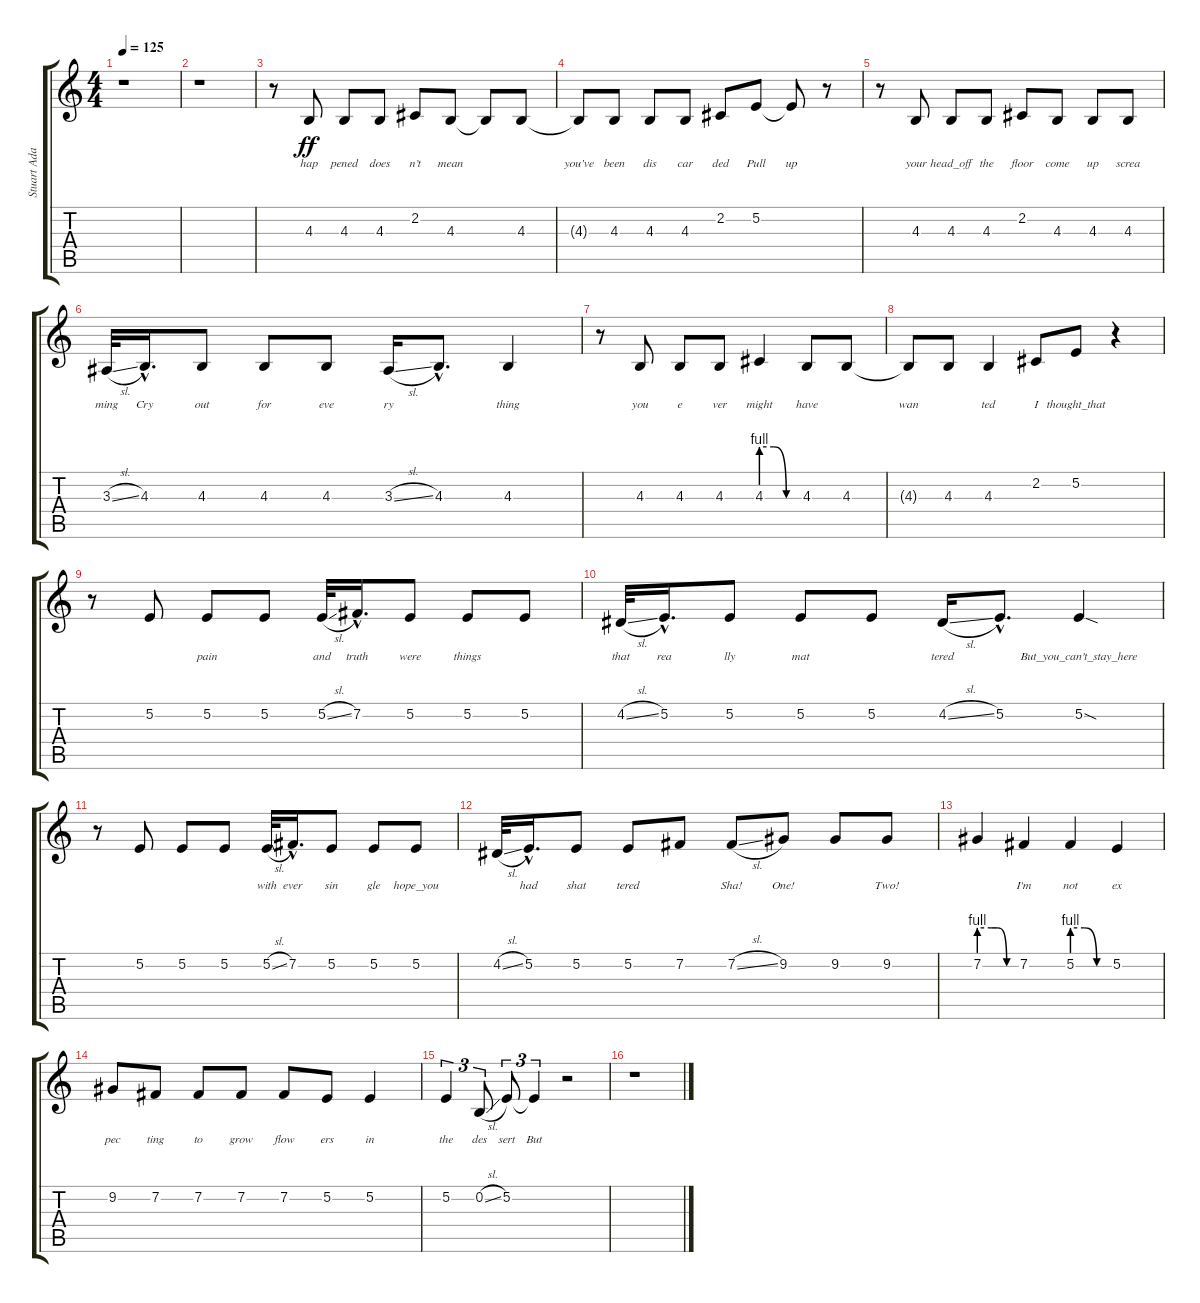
\track ("Stuart Adamson" "Stuart Ada") {instrument lead8bassandlead}
\staff {score tabs}
\tuning (E4 B3 G3 D3 A2 E2) {hide}
\ts (4 4)
\tempo 125
\clef g2
\ks c
r.1{dy ff} |
r.1 |
r.8 4.3.8{lyrics (0 "hap") lyrics (1 "") lyrics (2 "") lyrics (3 "") lyrics (4 "")} 4.3.8{lyrics (0 "pened") lyrics (1 "") lyrics (2 "") lyrics (3 "") lyrics (4 "")} 4.3.8{lyrics (0 "does") lyrics (1 "") lyrics (2 "") lyrics (3 "") lyrics (4 "")} 2.2.8{lyrics (0 "n’t") lyrics (1 "") lyrics (2 "") lyrics (3 "") lyrics (4 "")} 4.3.8{lyrics (0 "mean") lyrics (1 "") lyrics (2 "") lyrics (3 "") lyrics (4 "")} 4.3{t}.8{lyrics (0 "") lyrics (1 "") lyrics (2 "") lyrics (3 "") lyrics (4 "")} 4.3.8{lyrics (0 "") lyrics (1 "") lyrics (2 "") lyrics (3 "") lyrics (4 "")} |
4.3{t}.8{lyrics (0 "you’ve") lyrics (1 "") lyrics (2 "") lyrics (3 "") lyrics (4 "")} 4.3.8{lyrics (0 "been") lyrics (1 "") lyrics (2 "") lyrics (3 "") lyrics (4 "")} 4.3.8{lyrics (0 "dis") lyrics (1 "") lyrics (2 "") lyrics (3 "") lyrics (4 "")} 4.3.8{lyrics (0 "car") lyrics (1 "") lyrics (2 "") lyrics (3 "") lyrics (4 "")} 2.2.8{lyrics (0 "ded") lyrics (1 "") lyrics (2 "") lyrics (3 "") lyrics (4 "")} 5.2.8{lyrics (0 "Pull") lyrics (1 "") lyrics (2 "") lyrics (3 "") lyrics (4 "")} 5.2{t}.8{lyrics (0 "up") lyrics (1 "") lyrics (2 "") lyrics (3 "") lyrics (4 "")} r.8 |
r.8 4.3.8{lyrics (0 "your") lyrics (1 "") lyrics (2 "") lyrics (3 "") lyrics (4 "")} 4.3.8{lyrics (0 "head_off") lyrics (1 "") lyrics (2 "") lyrics (3 "") lyrics (4 "")} 4.3.8{lyrics (0 "the") lyrics (1 "") lyrics (2 "") lyrics (3 "") lyrics (4 "")} 2.2.8{lyrics (0 "floor") lyrics (1 "") lyrics (2 "") lyrics (3 "") lyrics (4 "")} 4.3.8{lyrics (0 "come") lyrics (1 "") lyrics (2 "") lyrics (3 "") lyrics (4 "")} 4.3.8{lyrics (0 "up") lyrics (1 "") lyrics (2 "") lyrics (3 "") lyrics (4 "")} 4.3.8{lyrics (0 "screa") lyrics (1 "") lyrics (2 "") lyrics (3 "") lyrics (4 "")} |
3.3{sl}.32{lyrics (0 "ming") lyrics (1 "") lyrics (2 "") lyrics (3 "") lyrics (4 "")} 4.3{hac}.16{d lyrics (0 "Cry") lyrics (1 "") lyrics (2 "") lyrics (3 "") lyrics (4 "")} 4.3.8{lyrics (0 "out") lyrics (1 "") lyrics (2 "") lyrics (3 "") lyrics (4 "")} 4.3.8{lyrics (0 "for") lyrics (1 "") lyrics (2 "") lyrics (3 "") lyrics (4 "")} 4.3.8{lyrics (0 "eve") lyrics (1 "") lyrics (2 "") lyrics (3 "") lyrics (4 "")} 3.3{sl}.16{lyrics (0 "ry") lyrics (1 "") lyrics (2 "") lyrics (3 "") lyrics (4 "")} 4.3{hac}.8{d lyrics (0 "") lyrics (1 "") lyrics (2 "") lyrics (3 "") lyrics (4 "")} 4.3.4{lyrics (0 "thing") lyrics (1 "") lyrics (2 "") lyrics (3 "") lyrics (4 "")} |
r.8 4.3.8{lyrics (0 "you") lyrics (1 "") lyrics (2 "") lyrics (3 "") lyrics (4 "")} 4.3.8{lyrics (0 "e") lyrics (1 "") lyrics (2 "") lyrics (3 "") lyrics (4 "")} 4.3.8{lyrics (0 "ver") lyrics (1 "") lyrics (2 "") lyrics (3 "") lyrics (4 "")} 4.3{be (custom 0 4 20 4 40 0 60 0)}.4{lyrics (0 "might") lyrics (1 "") lyrics (2 "") lyrics (3 "") lyrics (4 "")} 4.3.8{lyrics (0 "have") lyrics (1 "") lyrics (2 "") lyrics (3 "") lyrics (4 "")} 4.3.8{lyrics (0 "") lyrics (1 "") lyrics (2 "") lyrics (3 "") lyrics (4 "")} |
4.3{t}.8{lyrics (0 "wan") lyrics (1 "") lyrics (2 "") lyrics (3 "") lyrics (4 "")} 4.3.8{lyrics (0 "") lyrics (1 "") lyrics (2 "") lyrics (3 "") lyrics (4 "")} 4.3.4{lyrics (0 "ted") lyrics (1 "") lyrics (2 "") lyrics (3 "") lyrics (4 "")} 2.2.8{lyrics (0 "I") lyrics (1 "") lyrics (2 "") lyrics (3 "") lyrics (4 "")} 5.2.8{lyrics (0 "thought_that") lyrics (1 "") lyrics (2 "") lyrics (3 "") lyrics (4 "")} r.4 |
r.8 5.2.8{lyrics (0 "") lyrics (1 "") lyrics (2 "") lyrics (3 "") lyrics (4 "")} 5.2.8{lyrics (0 "pain") lyrics (1 "") lyrics (2 "") lyrics (3 "") lyrics (4 "")} 5.2.8{lyrics (0 "") lyrics (1 "") lyrics (2 "") lyrics (3 "") lyrics (4 "")} 5.2{sl}.32{lyrics (0 "and") lyrics (1 "") lyrics (2 "") lyrics (3 "") lyrics (4 "")} 7.2{hac}.16{d lyrics (0 "truth") lyrics (1 "") lyrics (2 "") lyrics (3 "") lyrics (4 "")} 5.2.8{lyrics (0 "were") lyrics (1 "") lyrics (2 "") lyrics (3 "") lyrics (4 "")} 5.2.8{lyrics (0 "things") lyrics (1 "") lyrics (2 "") lyrics (3 "") lyrics (4 "")} 5.2.8{lyrics (0 "") lyrics (1 "") lyrics (2 "") lyrics (3 "") lyrics (4 "")} |
4.2{sl}.32{lyrics (0 "that") lyrics (1 "") lyrics (2 "") lyrics (3 "") lyrics (4 "")} 5.2{hac}.16{d lyrics (0 "rea") lyrics (1 "") lyrics (2 "") lyrics (3 "") lyrics (4 "")} 5.2.8{lyrics (0 "lly") lyrics (1 "") lyrics (2 "") lyrics (3 "") lyrics (4 "")} 5.2.8{lyrics (0 "mat") lyrics (1 "") lyrics (2 "") lyrics (3 "") lyrics (4 "")} 5.2.8{lyrics (0 "") lyrics (1 "") lyrics (2 "") lyrics (3 "") lyrics (4 "")} 4.2{sl}.16{lyrics (0 "tered") lyrics (1 "") lyrics (2 "") lyrics (3 "") lyrics (4 "")} 5.2{hac}.8{d lyrics (0 "") lyrics (1 "") lyrics (2 "") lyrics (3 "") lyrics (4 "")} 5.2{sod}.4{lyrics (0 "But_you_can't_stay_here") lyrics (1 "") lyrics (2 "") lyrics (3 "") lyrics (4 "")} |
r.8 5.2.8{lyrics (0 "") lyrics (1 "") lyrics (2 "") lyrics (3 "") lyrics (4 "")} 5.2.8{lyrics (0 "") lyrics (1 "") lyrics (2 "") lyrics (3 "") lyrics (4 "")} 5.2.8{lyrics (0 "") lyrics (1 "") lyrics (2 "") lyrics (3 "") lyrics (4 "")} 5.2{sl}.32{lyrics (0 "with") lyrics (1 "") lyrics (2 "") lyrics (3 "") lyrics (4 "")} 7.2{hac}.16{d lyrics (0 "ever") lyrics (1 "") lyrics (2 "") lyrics (3 "") lyrics (4 "")} 5.2.8{lyrics (0 "sin") lyrics (1 "") lyrics (2 "") lyrics (3 "") lyrics (4 "")} 5.2.8{lyrics (0 "gle") lyrics (1 "") lyrics (2 "") lyrics (3 "") lyrics (4 "")} 5.2.8{lyrics (0 "hope_you") lyrics (1 "") lyrics (2 "") lyrics (3 "") lyrics (4 "")} |
4.2{sl}.32{lyrics (0 "") lyrics (1 "") lyrics (2 "") lyrics (3 "") lyrics (4 "")} 5.2{hac}.16{d lyrics (0 "had") lyrics (1 "") lyrics (2 "") lyrics (3 "") lyrics (4 "")} 5.2.8{lyrics (0 "shat") lyrics (1 "") lyrics (2 "") lyrics (3 "") lyrics (4 "")} 5.2.8{lyrics (0 "tered") lyrics (1 "") lyrics (2 "") lyrics (3 "") lyrics (4 "")} 7.2.8{lyrics (0 "") lyrics (1 "") lyrics (2 "") lyrics (3 "") lyrics (4 "")} 7.2{sl}.8{lyrics (0 "Sha!") lyrics (1 "") lyrics (2 "") lyrics (3 "") lyrics (4 "")} 9.2.8{lyrics (0 "One!") lyrics (1 "") lyrics (2 "") lyrics (3 "") lyrics (4 "")} 9.2.8{lyrics (0 "") lyrics (1 "") lyrics (2 "") lyrics (3 "") lyrics (4 "")} 9.2.8{lyrics (0 "Two!") lyrics (1 "") lyrics (2 "") lyrics (3 "") lyrics (4 "")} |
7.2{be (custom 0 4 20 4 30 4 45 0 60 0)}.4{lyrics (0 "") lyrics (1 "") lyrics (2 "") lyrics (3 "") lyrics (4 "")} 7.2.4{lyrics (0 "I'm") lyrics (1 "") lyrics (2 "") lyrics (3 "") lyrics (4 "")} 5.2{be (custom 0 4 20 4 40 0 60 0)}.4{lyrics (0 "not") lyrics (1 "") lyrics (2 "") lyrics (3 "") lyrics (4 "")} 5.2.4{lyrics (0 "ex") lyrics (1 "") lyrics (2 "") lyrics (3 "") lyrics (4 "")} |
9.2.8{lyrics (0 "pec") lyrics (1 "") lyrics (2 "") lyrics (3 "") lyrics (4 "")} 7.2.8{lyrics (0 "ting") lyrics (1 "") lyrics (2 "") lyrics (3 "") lyrics (4 "")} 7.2.8{lyrics (0 "to") lyrics (1 "") lyrics (2 "") lyrics (3 "") lyrics (4 "")} 7.2.8{lyrics (0 "grow") lyrics (1 "") lyrics (2 "") lyrics (3 "") lyrics (4 "")} 7.2.8{lyrics (0 "flow") lyrics (1 "") lyrics (2 "") lyrics (3 "") lyrics (4 "")} 5.2.8{lyrics (0 "ers") lyrics (1 "") lyrics (2 "") lyrics (3 "") lyrics (4 "")} 5.2.4{lyrics (0 "in") lyrics (1 "") lyrics (2 "") lyrics (3 "") lyrics (4 "")} |
5.2.4{tu (3 2) lyrics (0 "the") lyrics (1 "") lyrics (2 "") lyrics (3 "") lyrics (4 "")} 0.2{sl}.8{tu (3 2) lyrics (0 "des") lyrics (1 "") lyrics (2 "") lyrics (3 "") lyrics (4 "")} 5.2.8{tu (3 2) lyrics (0 "sert") lyrics (1 "") lyrics (2 "") lyrics (3 "") lyrics (4 "")} 5.2{t}.4{tu (3 2) lyrics (0 "But") lyrics (1 "") lyrics (2 "") lyrics (3 "") lyrics (4 "")} r.2 |
r.1
